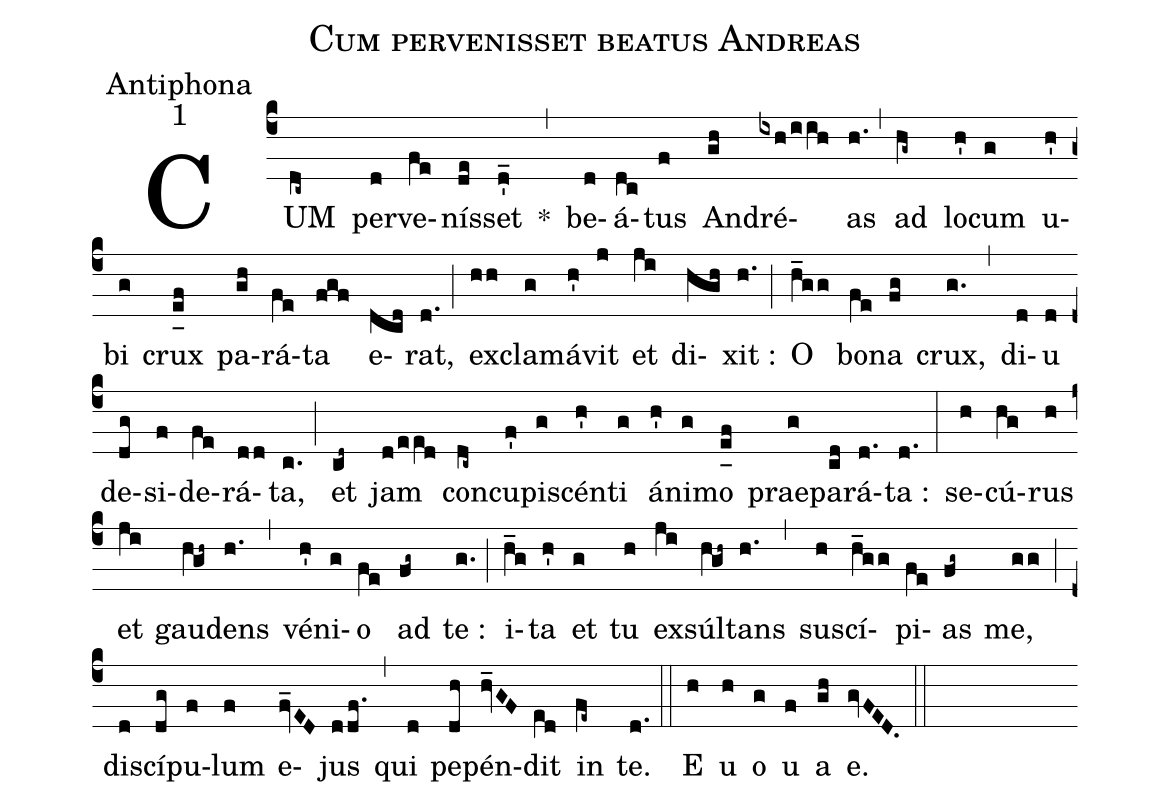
name:Cum pervenisset beatus Andreas;
office-part:Antiphona;
mode:1;
%%
(c4) CUM(dc~) per(d)ve(fe)nís(de)set(d'_) *(,) be(d)á(dc)tus(f) An(gh)dré(ixh/iih)as(h.) (,) ad(hg~) lo(h')cum(g) u(h')bi(g) crux(e_[uh:l]f) pa(gh)rá(fe)ta(fgf) e(dcd)rat,(d.) (;) ex(hh)cla(g)má(h')vit(j) et(ji) di(hgh)xit :(h.) (;) O(h_gg) bo(fe)na(fg) crux,(g.) (,) di(d)u(d) de(dg)si(f)de(fe)rá(dd)ta,(c.) (;) et(cd~) jam(d/ee[ll:1]d) con(dc~)cu(f')pi(g)scén(h')ti(g) á(h')ni(g)mo(e_[uh:l]f) prae(g)pa(cd)rá(d.)ta :(d.) (:) se(h)cú(hg)rus(h) et(ji) gau(hV!gh~)dens(h.) (,) vé(h')ni(g)o(fe) ad(fg~) te :(g.) (;) i(h_g)ta(h') et(g) tu(h) ex(ji)súl(hV!gh~)tans(h.) (,) sus(h)cí(h_gg)pi(fe)as(fg~) me,(gg) (;) di(d)scí(dg)pu(f)lum(f) e(fv_ED)jus(ddf.) (,) qui(d) pe(dh)pén(hv_GF)dit(e[ll:1]d) in(fe~) te.(d.) (::) <eu>E(h) u(h) o(g) u(f) a(gh) e.</eu>(gvFED.) (::)
